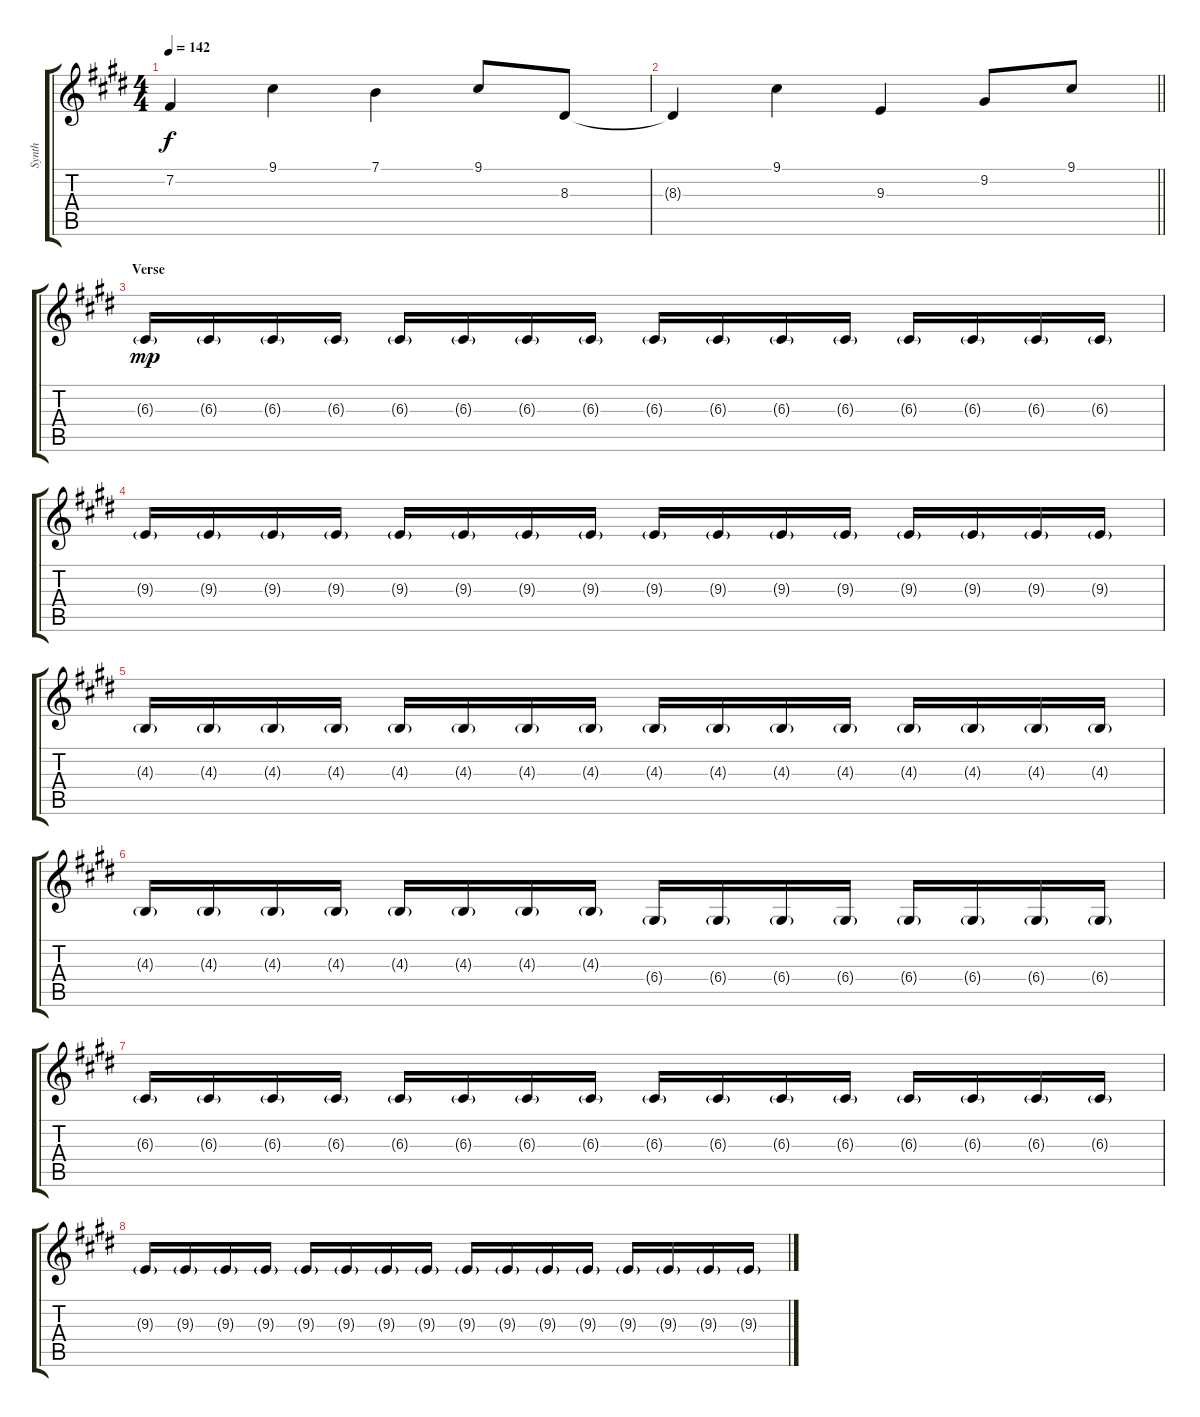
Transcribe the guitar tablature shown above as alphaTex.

\track ("Synth" "Synth") {instrument lead2sawtooth}
\staff {score tabs}
\tuning (E4 B3 G3 D3 A2 E2) {hide}
\ts (4 4)
\tempo 142
\clef g2
\ks e
7.2{t}.4{dy f} 9.1.4 7.1.4 9.1.8 8.3.8 |
\barLineRight lightlight
8.3{t}.4 9.1.4 9.3.4 9.2.8 9.1.8 |
\section ("" "Verse")
6.3{g}.16{dy mp} 6.3{g}.16 6.3{g}.16 6.3{g}.16 6.3{g}.16 6.3{g}.16 6.3{g}.16 6.3{g}.16 6.3{g}.16 6.3{g}.16 6.3{g}.16 6.3{g}.16 6.3{g}.16 6.3{g}.16 6.3{g}.16 6.3{g}.16 |
9.3{g}.16 9.3{g}.16 9.3{g}.16 9.3{g}.16 9.3{g}.16 9.3{g}.16 9.3{g}.16 9.3{g}.16 9.3{g}.16 9.3{g}.16 9.3{g}.16 9.3{g}.16 9.3{g}.16 9.3{g}.16 9.3{g}.16 9.3{g}.16 |
4.3{g}.16 4.3{g}.16 4.3{g}.16 4.3{g}.16 4.3{g}.16 4.3{g}.16 4.3{g}.16 4.3{g}.16 4.3{g}.16 4.3{g}.16 4.3{g}.16 4.3{g}.16 4.3{g}.16 4.3{g}.16 4.3{g}.16 4.3{g}.16 |
4.3{g}.16 4.3{g}.16 4.3{g}.16 4.3{g}.16 4.3{g}.16 4.3{g}.16 4.3{g}.16 4.3{g}.16 6.4{g}.16 6.4{g}.16 6.4{g}.16 6.4{g}.16 6.4{g}.16 6.4{g}.16 6.4{g}.16 6.4{g}.16 |
6.3{g}.16 6.3{g}.16 6.3{g}.16 6.3{g}.16 6.3{g}.16 6.3{g}.16 6.3{g}.16 6.3{g}.16 6.3{g}.16 6.3{g}.16 6.3{g}.16 6.3{g}.16 6.3{g}.16 6.3{g}.16 6.3{g}.16 6.3{g}.16 |
9.3{g}.16 9.3{g}.16 9.3{g}.16 9.3{g}.16 9.3{g}.16 9.3{g}.16 9.3{g}.16 9.3{g}.16 9.3{g}.16 9.3{g}.16 9.3{g}.16 9.3{g}.16 9.3{g}.16 9.3{g}.16 9.3{g}.16 9.3{g}.16
